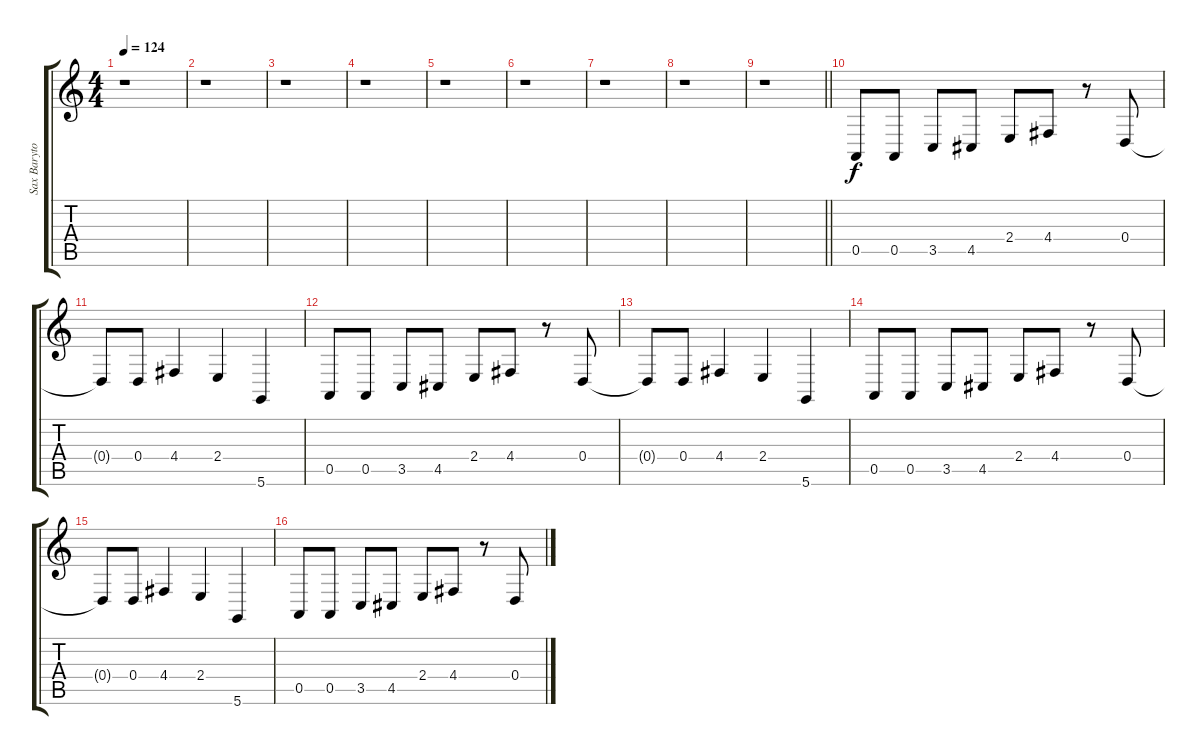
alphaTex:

\track ("Sax Baryton" "Sax Baryto") {instrument baritonesax}
\staff {score tabs}
\tuning (E4 B3 G3 D3 A2 D2) {hide}
\ts (4 4)
\tempo 124
\clef g2
\ks c
r.1{dy f instrument baritonesax} |
r.1 |
r.1 |
r.1 |
r.1 |
r.1 |
r.1 |
r.1 |
\barLineRight lightlight
r.1 |
0.5.8 0.5.8 3.5.8 4.5.8 2.4.8 4.4.8 r.8 0.4.8 |
0.4{t}.8 0.4.8 4.4.4 2.4.4 5.6.4 |
0.5.8 0.5.8 3.5.8 4.5.8 2.4.8 4.4.8 r.8 0.4.8 |
0.4{t}.8 0.4.8 4.4.4 2.4.4 5.6.4 |
0.5.8 0.5.8 3.5.8 4.5.8 2.4.8 4.4.8 r.8 0.4.8 |
0.4{t}.8 0.4.8 4.4.4 2.4.4 5.6.4 |
0.5.8 0.5.8 3.5.8 4.5.8 2.4.8 4.4.8 r.8 0.4.8
